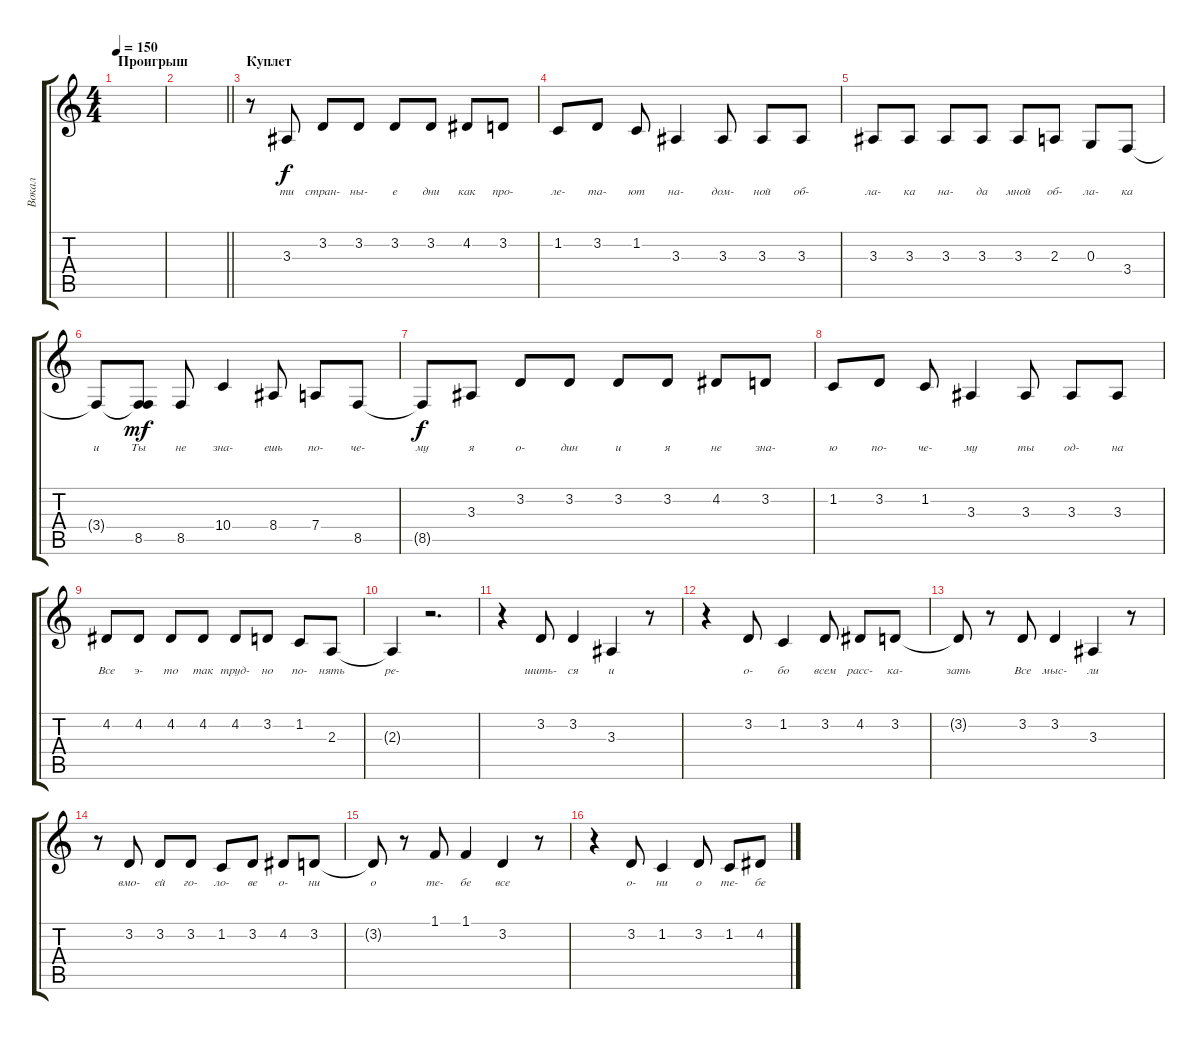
\track ("Вокал" "Вокал") {instrument lead2sawtooth}
\staff {score tabs}
\tuning (E4 B3 G3 D3 A2 E2) {hide}
\ts (4 4)
\section ("" "Проигрыш")
\tempo 150
\clef g2
\ks c
|
\barLineRight lightlight
|
\section ("" "Куплет")
r.8 3.3.8{lyrics (0 "ти") lyrics (1 "") lyrics (2 "") lyrics (3 "") lyrics (4 "")} 3.2.8{lyrics (0 "стран-") lyrics (1 "") lyrics (2 "") lyrics (3 "") lyrics (4 "")} 3.2.8{lyrics (0 "ны-") lyrics (1 "") lyrics (2 "") lyrics (3 "") lyrics (4 "")} 3.2.8{lyrics (0 "е") lyrics (1 "") lyrics (2 "") lyrics (3 "") lyrics (4 "")} 3.2.8{lyrics (0 "дни") lyrics (1 "") lyrics (2 "") lyrics (3 "") lyrics (4 "")} 4.2.8{lyrics (0 "как") lyrics (1 "") lyrics (2 "") lyrics (3 "") lyrics (4 "")} 3.2.8{lyrics (0 "про-") lyrics (1 "") lyrics (2 "") lyrics (3 "") lyrics (4 "")} |
1.2.8{lyrics (0 "ле-") lyrics (1 "") lyrics (2 "") lyrics (3 "") lyrics (4 "")} 3.2.8{lyrics (0 "та-") lyrics (1 "") lyrics (2 "") lyrics (3 "") lyrics (4 "")} 1.2.8{lyrics (0 "ют") lyrics (1 "") lyrics (2 "") lyrics (3 "") lyrics (4 "")} 3.3.4{lyrics (0 "на-") lyrics (1 "") lyrics (2 "") lyrics (3 "") lyrics (4 "")} 3.3.8{lyrics (0 "дом-") lyrics (1 "") lyrics (2 "") lyrics (3 "") lyrics (4 "")} 3.3.8{lyrics (0 "ной") lyrics (1 "") lyrics (2 "") lyrics (3 "") lyrics (4 "")} 3.3.8{lyrics (0 "об-") lyrics (1 "") lyrics (2 "") lyrics (3 "") lyrics (4 "")} |
3.3.8{lyrics (0 "ла-") lyrics (1 "") lyrics (2 "") lyrics (3 "") lyrics (4 "")} 3.3.8{lyrics (0 "ка") lyrics (1 "") lyrics (2 "") lyrics (3 "") lyrics (4 "")} 3.3.8{lyrics (0 "на-") lyrics (1 "") lyrics (2 "") lyrics (3 "") lyrics (4 "")} 3.3.8{lyrics (0 "да") lyrics (1 "") lyrics (2 "") lyrics (3 "") lyrics (4 "")} 3.3.8{lyrics (0 "мной") lyrics (1 "") lyrics (2 "") lyrics (3 "") lyrics (4 "")} 2.3.8{lyrics (0 "об-") lyrics (1 "") lyrics (2 "") lyrics (3 "") lyrics (4 "")} 0.3.8{lyrics (0 "ла-") lyrics (1 "") lyrics (2 "") lyrics (3 "") lyrics (4 "")} 3.4.8{lyrics (0 "ка") lyrics (1 "") lyrics (2 "") lyrics (3 "") lyrics (4 "")} |
3.4{t}.8{lyrics (0 "и") lyrics (1 "") lyrics (2 "") lyrics (3 "") lyrics (4 "")} (3.4{t} 8.5).8{lyrics (0 "Ты") lyrics (1 "") lyrics (2 "") lyrics (3 "") lyrics (4 "") dy mf} 8.5.8{lyrics (0 "не") lyrics (1 "") lyrics (2 "") lyrics (3 "") lyrics (4 "")} 10.4.4{lyrics (0 "зна-") lyrics (1 "") lyrics (2 "") lyrics (3 "") lyrics (4 "")} 8.4.8{lyrics (0 "ешь") lyrics (1 "") lyrics (2 "") lyrics (3 "") lyrics (4 "")} 7.4.8{lyrics (0 "по-") lyrics (1 "") lyrics (2 "") lyrics (3 "") lyrics (4 "")} 8.5.8{lyrics (0 "че-") lyrics (1 "") lyrics (2 "") lyrics (3 "") lyrics (4 "")} |
8.5{t}.8{lyrics (0 "му") lyrics (1 "") lyrics (2 "") lyrics (3 "") lyrics (4 "") dy f} 3.3.8{lyrics (0 "я") lyrics (1 "") lyrics (2 "") lyrics (3 "") lyrics (4 "")} 3.2.8{lyrics (0 "о-") lyrics (1 "") lyrics (2 "") lyrics (3 "") lyrics (4 "")} 3.2.8{lyrics (0 "дин") lyrics (1 "") lyrics (2 "") lyrics (3 "") lyrics (4 "")} 3.2.8{lyrics (0 "и") lyrics (1 "") lyrics (2 "") lyrics (3 "") lyrics (4 "")} 3.2.8{lyrics (0 "я") lyrics (1 "") lyrics (2 "") lyrics (3 "") lyrics (4 "")} 4.2.8{lyrics (0 "не") lyrics (1 "") lyrics (2 "") lyrics (3 "") lyrics (4 "")} 3.2.8{lyrics (0 "зна-") lyrics (1 "") lyrics (2 "") lyrics (3 "") lyrics (4 "")} |
1.2.8{lyrics (0 "ю") lyrics (1 "") lyrics (2 "") lyrics (3 "") lyrics (4 "")} 3.2.8{lyrics (0 "по-") lyrics (1 "") lyrics (2 "") lyrics (3 "") lyrics (4 "")} 1.2.8{lyrics (0 "че-") lyrics (1 "") lyrics (2 "") lyrics (3 "") lyrics (4 "")} 3.3.4{lyrics (0 "му") lyrics (1 "") lyrics (2 "") lyrics (3 "") lyrics (4 "")} 3.3.8{lyrics (0 "ты") lyrics (1 "") lyrics (2 "") lyrics (3 "") lyrics (4 "")} 3.3.8{lyrics (0 "од-") lyrics (1 "") lyrics (2 "") lyrics (3 "") lyrics (4 "")} 3.3.8{lyrics (0 "на") lyrics (1 "") lyrics (2 "") lyrics (3 "") lyrics (4 "")} |
4.2.8{lyrics (0 "Все") lyrics (1 "") lyrics (2 "") lyrics (3 "") lyrics (4 "")} 4.2.8{lyrics (0 "э-") lyrics (1 "") lyrics (2 "") lyrics (3 "") lyrics (4 "")} 4.2.8{lyrics (0 "то") lyrics (1 "") lyrics (2 "") lyrics (3 "") lyrics (4 "")} 4.2.8{lyrics (0 "так") lyrics (1 "") lyrics (2 "") lyrics (3 "") lyrics (4 "")} 4.2.8{lyrics (0 "труд-") lyrics (1 "") lyrics (2 "") lyrics (3 "") lyrics (4 "")} 3.2.8{lyrics (0 "но") lyrics (1 "") lyrics (2 "") lyrics (3 "") lyrics (4 "")} 1.2.8{lyrics (0 "по-") lyrics (1 "") lyrics (2 "") lyrics (3 "") lyrics (4 "")} 2.3.8{lyrics (0 "нять") lyrics (1 "") lyrics (2 "") lyrics (3 "") lyrics (4 "")} |
2.3{t}.4{lyrics (0 "ре-") lyrics (1 "") lyrics (2 "") lyrics (3 "") lyrics (4 "")} r.2{d} |
r.4 3.2.8{lyrics (0 "шить-") lyrics (1 "") lyrics (2 "") lyrics (3 "") lyrics (4 "")} 3.2.4{lyrics (0 "ся") lyrics (1 "") lyrics (2 "") lyrics (3 "") lyrics (4 "")} 3.3.4{lyrics (0 "и") lyrics (1 "") lyrics (2 "") lyrics (3 "") lyrics (4 "")} r.8 |
r.4 3.2.8{lyrics (0 "о-") lyrics (1 "") lyrics (2 "") lyrics (3 "") lyrics (4 "")} 1.2.4{lyrics (0 "бо") lyrics (1 "") lyrics (2 "") lyrics (3 "") lyrics (4 "")} 3.2.8{lyrics (0 "всем") lyrics (1 "") lyrics (2 "") lyrics (3 "") lyrics (4 "")} 4.2.8{lyrics (0 "расс-") lyrics (1 "") lyrics (2 "") lyrics (3 "") lyrics (4 "")} 3.2.8{lyrics (0 "ка-") lyrics (1 "") lyrics (2 "") lyrics (3 "") lyrics (4 "")} |
3.2{t}.8{lyrics (0 "зать") lyrics (1 "") lyrics (2 "") lyrics (3 "") lyrics (4 "")} r.8 3.2.8{lyrics (0 "Все") lyrics (1 "") lyrics (2 "") lyrics (3 "") lyrics (4 "")} 3.2.4{lyrics (0 "мыс-") lyrics (1 "") lyrics (2 "") lyrics (3 "") lyrics (4 "")} 3.3.4{lyrics (0 "ли") lyrics (1 "") lyrics (2 "") lyrics (3 "") lyrics (4 "")} r.8 |
r.8 3.2.8{lyrics (0 "вмо-") lyrics (1 "") lyrics (2 "") lyrics (3 "") lyrics (4 "")} 3.2.8{lyrics (0 "ей") lyrics (1 "") lyrics (2 "") lyrics (3 "") lyrics (4 "")} 3.2.8{lyrics (0 "го-") lyrics (1 "") lyrics (2 "") lyrics (3 "") lyrics (4 "")} 1.2.8{lyrics (0 "ло-") lyrics (1 "") lyrics (2 "") lyrics (3 "") lyrics (4 "")} 3.2.8{lyrics (0 "ве") lyrics (1 "") lyrics (2 "") lyrics (3 "") lyrics (4 "")} 4.2.8{lyrics (0 "о-") lyrics (1 "") lyrics (2 "") lyrics (3 "") lyrics (4 "")} 3.2.8{lyrics (0 "ни") lyrics (1 "") lyrics (2 "") lyrics (3 "") lyrics (4 "")} |
3.2{t}.8{lyrics (0 "о") lyrics (1 "") lyrics (2 "") lyrics (3 "") lyrics (4 "")} r.8 1.1.8{lyrics (0 "те-") lyrics (1 "") lyrics (2 "") lyrics (3 "") lyrics (4 "")} 1.1.4{lyrics (0 "бе") lyrics (1 "") lyrics (2 "") lyrics (3 "") lyrics (4 "")} 3.2.4{lyrics (0 "все") lyrics (1 "") lyrics (2 "") lyrics (3 "") lyrics (4 "")} r.8 |
r.4 3.2.8{lyrics (0 "о-") lyrics (1 "") lyrics (2 "") lyrics (3 "") lyrics (4 "")} 1.2.4{lyrics (0 "ни") lyrics (1 "") lyrics (2 "") lyrics (3 "") lyrics (4 "")} 3.2.8{lyrics (0 "о") lyrics (1 "") lyrics (2 "") lyrics (3 "") lyrics (4 "")} 1.2.8{lyrics (0 "те-") lyrics (1 "") lyrics (2 "") lyrics (3 "") lyrics (4 "")} 4.2.8{lyrics (0 "бе") lyrics (1 "") lyrics (2 "") lyrics (3 "") lyrics (4 "")}
